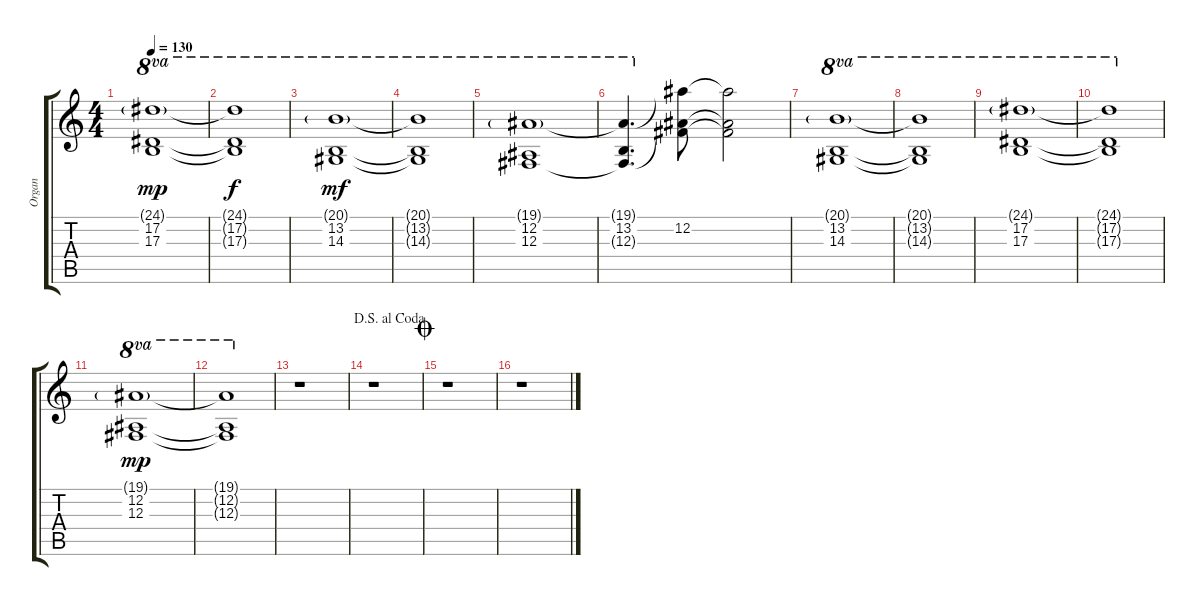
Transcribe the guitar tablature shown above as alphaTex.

\track ("Organ" "Organ") {instrument rockorgan}
\staff {score tabs}
\tuning (Eb4 Bb3 Gb3 Db3 Ab2 Eb2) {hide}
\ts (4 4)
\tempo 130
\clef g2
\ks c
(24.1{g} 17.2 17.3).1{ot 8va dy mp} |
(24.1{t} 17.2{t} 17.3{t}).1{ot 8va dy f} |
(20.1{g} 13.2 14.3).1{ot 8va dy mf} |
(20.1{t} 13.2{t} 14.3{t}).1{ot 8va} |
(19.1{g} 12.2 12.3).1{ot 8va} |
(19.1{t} 13.2 12.3{t}).4{d ot 8va} (19.1{t} 12.2 12.3{t}).8 (19.1{t} 12.2{t} 12.3{t}).2 |
(20.1{g} 13.2 14.3).1{ot 8va} |
(20.1{t} 13.2{t} 14.3{t}).1{ot 8va} |
(24.1{g} 17.2 17.3).1{ot 8va} |
(24.1{t} 17.2{t} 17.3{t}).1{ot 8va} |
(19.1{g} 12.2 12.3).1{ot 8va dy mp} |
(19.1{t} 12.2{t} 12.3{t}).1{ot 8va} |
r.1 |
\jump dalsegnoalcoda
r.1 |
\jump coda
r.1 |
r.1
